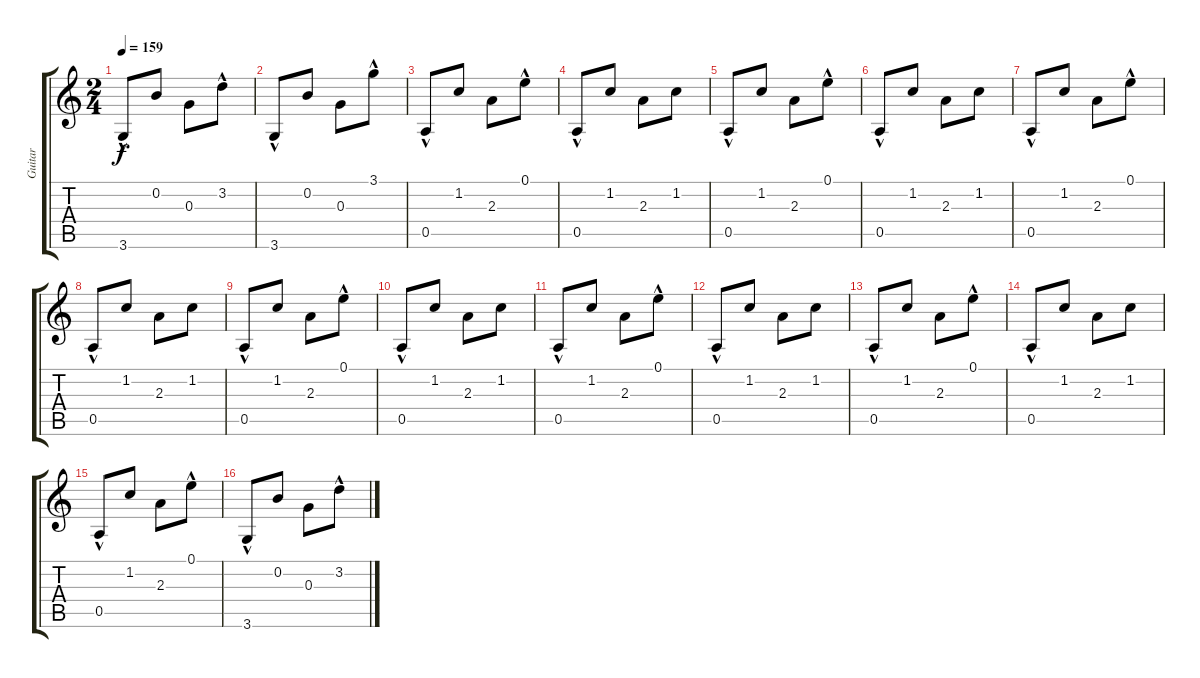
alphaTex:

\track ("Guitar" "Guitar") {instrument acousticguitarsteel}
\staff {score tabs}
\tuning (E4 B3 G3 D3 A2 E2) {hide}
\ts (2 4)
\tempo 159
\clef g2
\ks c
3.6{hac}.8{dy f} 0.2.8 0.3.8 3.2{hac}.8 |
3.6{hac}.8 0.2.8 0.3.8 3.1{hac}.8 |
0.5{hac}.8 1.2.8 2.3.8 0.1{hac}.8 |
0.5{hac}.8 1.2.8 2.3.8 1.2.8 |
0.5{hac}.8 1.2.8 2.3.8 0.1{hac}.8 |
0.5{hac}.8 1.2.8 2.3.8 1.2.8 |
0.5{hac}.8 1.2.8 2.3.8 0.1{hac}.8 |
0.5{hac}.8 1.2.8 2.3.8 1.2.8 |
0.5{hac}.8 1.2.8 2.3.8 0.1{hac}.8 |
0.5{hac}.8 1.2.8 2.3.8 1.2.8 |
0.5{hac}.8 1.2.8 2.3.8 0.1{hac}.8 |
0.5{hac}.8 1.2.8 2.3.8 1.2.8 |
0.5{hac}.8 1.2.8 2.3.8 0.1{hac}.8 |
0.5{hac}.8 1.2.8 2.3.8 1.2.8 |
0.5{hac}.8 1.2.8 2.3.8 0.1{hac}.8 |
3.6{hac}.8 0.2.8 0.3.8 3.2{hac}.8
